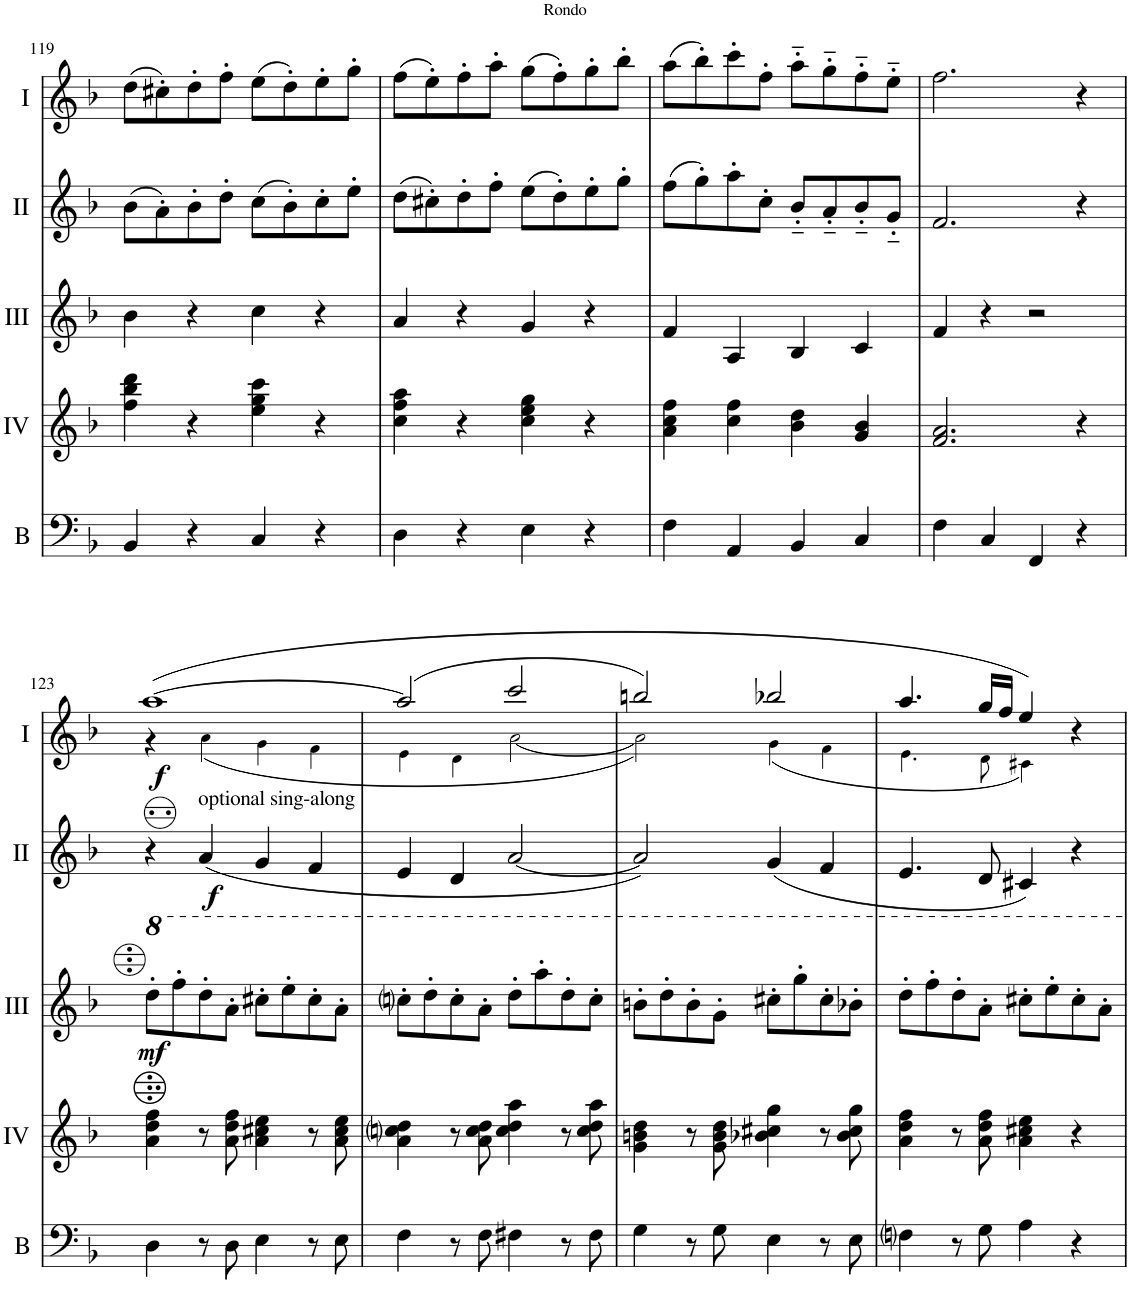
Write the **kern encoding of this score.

**kern	**kern	**kern	**dynam	**kern	**dynam	**kern	**dynam
*part5	*part4	*part3	*part3	*part2	*part2	*part1	*part1
*staff5	*staff4	*staff3	*staff3	*staff2	*staff2	*staff1	*staff1
*I"Bass	*I"Acc. 4	*I"Acc. 3	*	*I"Acc. 2	*	*I"Acc. 1	*
*I'B	*	*	*	*	*	*	*
!!LO:PB:g=z
*clefF4	*clefG2	*clefG2	*	*clefG2	*	*clefG2	*
*Trd7c12	*Trd7c12	*	*	*	*	*	*
*k[b-]	*k[b-]	*k[b-]	*	*k[b-]	*	*k[b-]	*
*M2/2	*M2/2	*M2/2	*	*M2/2	*	*M2/2	*
*met(c|)	*met(c|)	*met(c|)	*	*met(c|)	*	*met(c|)	*
=119	=119	=119	=119	=119	=119	=119	=119
4BB-/	4ff\ 4bb-\ 4ddd\	4b-\	.	(8b-\L	.	(8dd\L	.
.	.	.	.	8a'\)	.	8cc#X'\)	.
4r	4r	4r	.	8b-'\	.	8dd'\	.
.	.	.	.	8dd'\J	.	8ff'\J	.
4C/	4ee\ 4gg\ 4ccc\	4cc\	.	(8cc\L	.	(8ee\L	.
.	.	.	.	8b-'\)	.	8dd'\)	.
4r	4r	4r	.	8cc'\	.	8ee'\	.
.	.	.	.	8ee'\J	.	8gg'\J	.
=120	=120	=120	=120	=120	=120	=120	=120
4D\	4cc\ 4ff\ 4aa\	4a/	.	(8dd\L	.	(8ff\L	.
.	.	.	.	8cc#X'\)	.	8ee'\)	.
4r	4r	4r	.	8dd'\	.	8ff'\	.
.	.	.	.	8ff'\J	.	8aa'\J	.
4E\	4cc\ 4ee\ 4gg\	4g/	.	(8ee\L	.	(8gg\L	.
.	.	.	.	8dd'\)	.	8ff'\)	.
4r	4r	4r	.	8ee'\	.	8gg'\	.
.	.	.	.	8gg'\J	.	8bb-'\J	.
=121	=121	=121	=121	=121	=121	=121	=121
4F\	4a\ 4cc\ 4ff\	4f/	.	(8ff\L	.	(8aa\L	.
.	.	.	.	8gg'\)	.	8bb-'\)	.
4AA/	4cc\ 4ff\	4A/	.	8aa'\	.	8ccc'\	.
.	.	.	.	8cc'\J	.	8ff'\J	.
4BB-/	4b-\ 4dd\	4B-/	.	8b-'~/L	.	8aa'~\L	.
.	.	.	.	8a'~/	.	8gg'~\	.
4C/	4g/ 4b-/	4c/	.	8b-'~/	.	8ff'~\	.
.	.	.	.	8g'~/J	.	8ee'~\J	.
=122	=122	=122	=122	=122	=122	=122	=122
4F\	2.f/ 2.a/	4f/	.	2.f/	.	2.ff\	.
4C/	.	4r	.	.	.	.	.
4FF/	.	2r	.	.	.	.	.
4r	4r	.	.	4r	.	4r	.
!!LO:LB:g=z
=123	=123	=123	=123	=123	=123	=123	=123
*	*	*	*	*	*	*^	*
!	!	!	!LO:DY:b	!	!	!	!	!LO:DY:b
4D\	4a\ 4dd\ 4ff\	8ddd'\L	mf	4r	.	([1aa	4r	f
.	.	8fff'\	.	.	.	.	.	.
!	!	!	!	!	!	!	!LO:TX:b:t=optional sing-along	!
!	!	!	!	!	!LO:DY:b	!	!	!
8r	8r	8ddd'\	.	(4a/	f	.	(4a\	.
8D\	8a\ 8dd\ 8ff\	8aa'\J	.	.	.	.	.	.
4E\	4a\ 4cc#X\ 4ee\	8ccc#X'\L	.	4g/	.	.	4g\	.
.	.	8eee'\	.	.	.	.	.	.
8r	8r	8ccc#'\	.	4f/	.	.	4f\	.
8E\	8a\ 8cc#\ 8ee\	8aa'\J	.	.	.	.	.	.
=124	=124	=124	=124	=124	=124	=124	=124	=124
4F\	4a\ 4ccni\ 4dd\	8cccni'\L	.	4e/	.	(2aa/]	4e\	.
.	.	8ddd'\	.	.	.	.	.	.
8r	8r	8ccc'\	.	4d/	.	.	4d\	.
8F\	8a\ 8cc\ 8dd\	8aa'\J	.	.	.	.	.	.
4F#X\	4cc\ 4dd\ 4aa\	8ddd'\L	.	[2a/	.	2ccc/	2a\	.
.	.	8aaa'\	.	.	.	.	.	.
8r	8r	8ddd'\	.	.	.	.	.	.
8F#\	8cc\ 8dd\ 8aa\	8ccc'\J	.	.	.	.	.	.
=125	=125	=125	=125	=125	=125	=125	=125	=125
4G\	4g\ 4bn\ 4dd\	8bbn'\L	.	2a/])	.	2bbn/)	2a\)	.
.	.	8ddd'\	.	.	.	.	.	.
8r	8r	8bb'\	.	.	.	.	.	.
8G\	8g\ 8b\ 8dd\	8gg'\J	.	.	.	.	.	.
4E\	4b-X\ 4cc#X\ 4gg\	8ccc#X'\L	.	(4g/	.	2bb-X/	(4g\	.
.	.	8ggg'\	.	.	.	.	.	.
8r	8r	8ccc#'\	.	4f/	.	.	4f\	.
8E\	8b-\ 8cc#\ 8gg\	8bb-X'\J	.	.	.	.	.	.
=126	=126	=126	=126	=126	=126	=126	=126	=126
4Fni\	4a\ 4dd\ 4ff\	8ddd'\L	.	4.e/	.	4.aa/	4.e\	.
.	.	8fff'\	.	.	.	.	.	.
8r	8r	8ddd'\	.	.	.	.	.	.
8G\	8a\ 8dd\ 8ff\	8aa'\J	.	8d/	.	16gg/LL	8d\	.
.	.	.	.	.	.	16ff/JJ	.	.
4A\	4a\ 4cc#X\ 4ee\	8ccc#X'\L	.	4c#X/)	.	4ee/)	4c#X\)	.
.	.	8eee'\	.	.	.	.	.	.
4r	4r	8ccc#'\	.	4r	.	4r	4ryy	.
.	.	8aa'\J	.	.	.	.	.	.
*	*	*	*	*	*	*v	*v	*
=	=	=	=	=	=	=	=
*-	*-	*-	*-	*-	*-	*-	*-
